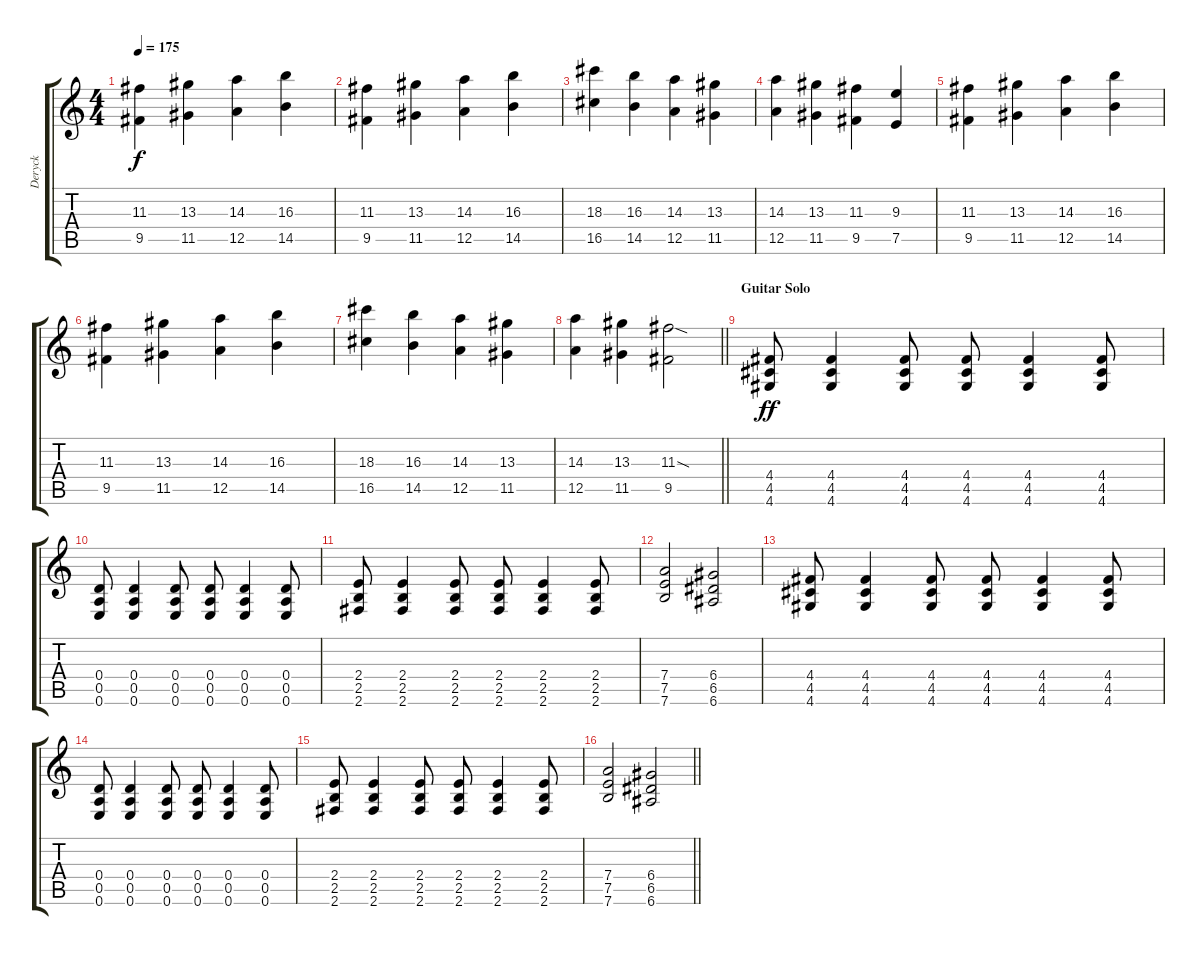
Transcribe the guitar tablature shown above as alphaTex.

\track ("Deryck" "Deryck") {instrument distortionguitar}
\staff {score tabs}
\tuning (E4 B3 G3 D3 A2 E2) {hide}
\ts (4 4)
\tempo 175
\clef g2
\ks c
(11.3 9.5).4{dy f} (13.3 11.5).4 (14.3 12.5).4 (16.3 14.5).4 |
(11.3 9.5).4 (13.3 11.5).4 (14.3 12.5).4 (16.3 14.5).4 |
(18.3 16.5).4 (16.3 14.5).4 (14.3 12.5).4 (13.3 11.5).4 |
(14.3 12.5).4 (13.3 11.5).4 (11.3 9.5).4 (9.3 7.5).4 |
(11.3 9.5).4 (13.3 11.5).4 (14.3 12.5).4 (16.3 14.5).4 |
(11.3 9.5).4 (13.3 11.5).4 (14.3 12.5).4 (16.3 14.5).4 |
(18.3 16.5).4 (16.3 14.5).4 (14.3 12.5).4 (13.3 11.5).4 |
\barLineRight lightlight
(14.3 12.5).4 (13.3 11.5).4 (11.3{sod} 9.5).2 |
\section ("" "Guitar Solo")
(4.4 4.5 4.6).8{dy ff} (4.4 4.5 4.6).4 (4.4 4.5 4.6).8 (4.4 4.5 4.6).8 (4.4 4.5 4.6).4 (4.4 4.5 4.6).8 |
(0.4 0.5 0.6).8 (0.4 0.5 0.6).4 (0.4 0.5 0.6).8 (0.4 0.5 0.6).8 (0.4 0.5 0.6).4 (0.4 0.5 0.6).8 |
(2.4 2.5 2.6).8 (2.4 2.5 2.6).4 (2.4 2.5 2.6).8 (2.4 2.5 2.6).8 (2.4 2.5 2.6).4 (2.4 2.5 2.6).8 |
(7.4 7.5 7.6).2 (6.4 6.5 6.6).2 |
(4.4 4.5 4.6).8 (4.4 4.5 4.6).4 (4.4 4.5 4.6).8 (4.4 4.5 4.6).8 (4.4 4.5 4.6).4 (4.4 4.5 4.6).8 |
(0.4 0.5 0.6).8 (0.4 0.5 0.6).4 (0.4 0.5 0.6).8 (0.4 0.5 0.6).8 (0.4 0.5 0.6).4 (0.4 0.5 0.6).8 |
(2.4 2.5 2.6).8 (2.4 2.5 2.6).4 (2.4 2.5 2.6).8 (2.4 2.5 2.6).8 (2.4 2.5 2.6).4 (2.4 2.5 2.6).8 |
\barLineRight lightlight
(7.4 7.5 7.6).2 (6.4 6.5 6.6).2
